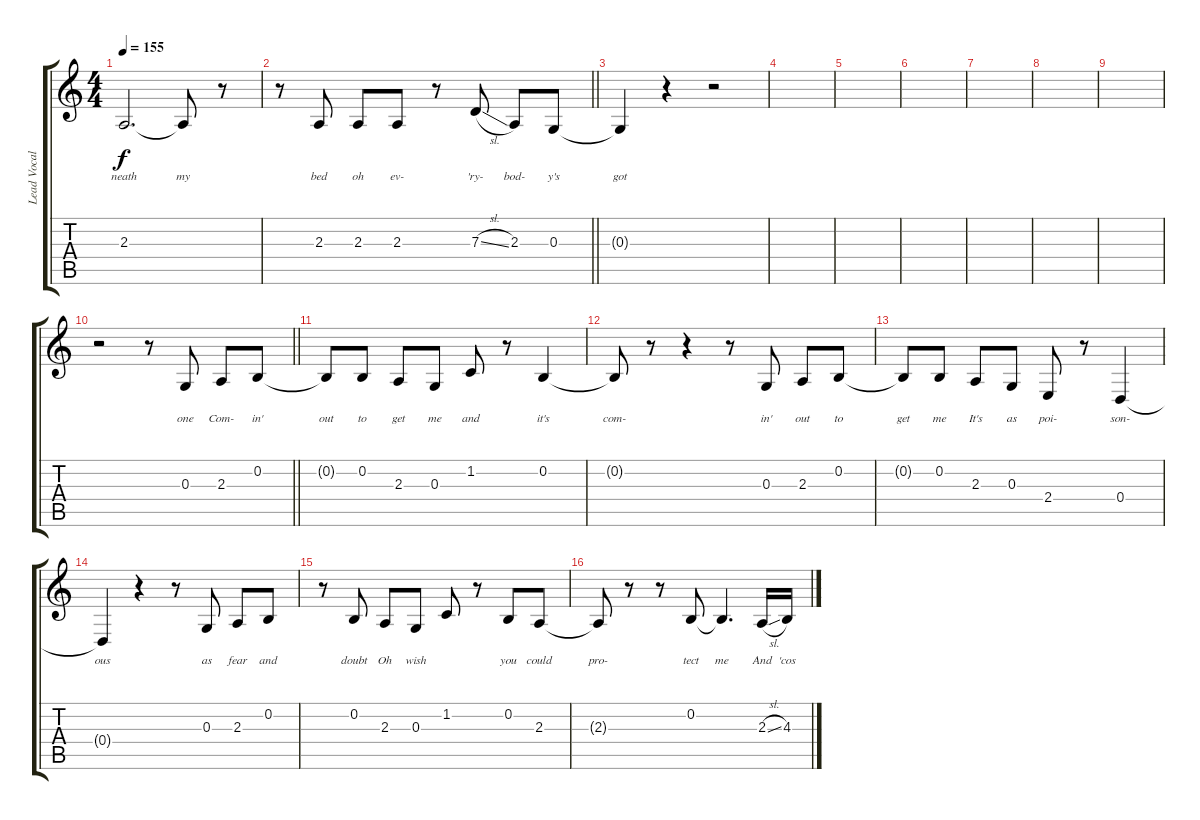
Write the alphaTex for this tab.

\track ("Lead Vocals" "Lead Vocal") {instrument voiceoohs}
\staff {score tabs}
\tuning (E4 B3 G3 D3 A2 E2) {hide}
\ts (4 4)
\tempo 155
\clef g2
\ks c
2.3{t}.2{d lyrics (0 "neath") lyrics (1 "") lyrics (2 "") lyrics (3 "") lyrics (4 "") dy f} 2.3{t}.8{lyrics (0 "my") lyrics (1 "") lyrics (2 "") lyrics (3 "") lyrics (4 "")} r.8 |
\barLineRight lightlight
r.8 2.3.8{lyrics (0 "bed") lyrics (1 "") lyrics (2 "") lyrics (3 "") lyrics (4 "")} 2.3.8{lyrics (0 "oh") lyrics (1 "") lyrics (2 "") lyrics (3 "") lyrics (4 "")} 2.3.8{lyrics (0 "ev-") lyrics (1 "") lyrics (2 "") lyrics (3 "") lyrics (4 "")} r.8 7.3{sl}.8{lyrics (0 "'ry-") lyrics (1 "") lyrics (2 "") lyrics (3 "") lyrics (4 "")} 2.3.8{lyrics (0 "bod-") lyrics (1 "") lyrics (2 "") lyrics (3 "") lyrics (4 "")} 0.3.8{lyrics (0 "y's") lyrics (1 "") lyrics (2 "") lyrics (3 "") lyrics (4 "")} |
0.3{t}.4{lyrics (0 "got") lyrics (1 "") lyrics (2 "") lyrics (3 "") lyrics (4 "")} r.4 r.2 |
|
|
|
|
|
|
\barLineRight lightlight
r.2 r.8 0.3.8{lyrics (0 "one") lyrics (1 "") lyrics (2 "") lyrics (3 "") lyrics (4 "")} 2.3.8{lyrics (0 "Com-") lyrics (1 "") lyrics (2 "") lyrics (3 "") lyrics (4 "")} 0.2.8{lyrics (0 "in'") lyrics (1 "") lyrics (2 "") lyrics (3 "") lyrics (4 "")} |
0.2{t}.8{lyrics (0 "out") lyrics (1 "") lyrics (2 "") lyrics (3 "") lyrics (4 "")} 0.2.8{lyrics (0 "to") lyrics (1 "") lyrics (2 "") lyrics (3 "") lyrics (4 "")} 2.3.8{lyrics (0 "get") lyrics (1 "") lyrics (2 "") lyrics (3 "") lyrics (4 "")} 0.3.8{lyrics (0 "me") lyrics (1 "") lyrics (2 "") lyrics (3 "") lyrics (4 "")} 1.2.8{lyrics (0 "and") lyrics (1 "") lyrics (2 "") lyrics (3 "") lyrics (4 "")} r.8 0.2.4{lyrics (0 "it's") lyrics (1 "") lyrics (2 "") lyrics (3 "") lyrics (4 "")} |
0.2{t}.8{lyrics (0 "com-") lyrics (1 "") lyrics (2 "") lyrics (3 "") lyrics (4 "")} r.8 r.4 r.8 0.3.8{lyrics (0 "in'") lyrics (1 "") lyrics (2 "") lyrics (3 "") lyrics (4 "")} 2.3.8{lyrics (0 "out") lyrics (1 "") lyrics (2 "") lyrics (3 "") lyrics (4 "")} 0.2.8{lyrics (0 "to") lyrics (1 "") lyrics (2 "") lyrics (3 "") lyrics (4 "")} |
0.2{t}.8{lyrics (0 "get") lyrics (1 "") lyrics (2 "") lyrics (3 "") lyrics (4 "")} 0.2.8{lyrics (0 "me") lyrics (1 "") lyrics (2 "") lyrics (3 "") lyrics (4 "")} 2.3.8{lyrics (0 "It's") lyrics (1 "") lyrics (2 "") lyrics (3 "") lyrics (4 "")} 0.3.8{lyrics (0 "as") lyrics (1 "") lyrics (2 "") lyrics (3 "") lyrics (4 "")} 2.4.8{lyrics (0 "poi-") lyrics (1 "") lyrics (2 "") lyrics (3 "") lyrics (4 "")} r.8 0.4.4{lyrics (0 "son-") lyrics (1 "") lyrics (2 "") lyrics (3 "") lyrics (4 "")} |
0.4{t}.4{lyrics (0 "ous") lyrics (1 "") lyrics (2 "") lyrics (3 "") lyrics (4 "")} r.4 r.8 0.3.8{lyrics (0 "as") lyrics (1 "") lyrics (2 "") lyrics (3 "") lyrics (4 "")} 2.3.8{lyrics (0 "fear") lyrics (1 "") lyrics (2 "") lyrics (3 "") lyrics (4 "")} 0.2.8{lyrics (0 "and") lyrics (1 "") lyrics (2 "") lyrics (3 "") lyrics (4 "")} |
r.8 0.2.8{lyrics (0 "doubt") lyrics (1 "") lyrics (2 "") lyrics (3 "") lyrics (4 "")} 2.3.8{lyrics (0 "Oh") lyrics (1 "") lyrics (2 "") lyrics (3 "") lyrics (4 "")} 0.3.8{lyrics (0 "wish") lyrics (1 "") lyrics (2 "") lyrics (3 "") lyrics (4 "")} 1.2.8{lyrics (0 "") lyrics (1 "") lyrics (2 "") lyrics (3 "") lyrics (4 "")} r.8 0.2.8{lyrics (0 "you") lyrics (1 "") lyrics (2 "") lyrics (3 "") lyrics (4 "")} 2.3.8{lyrics (0 "could") lyrics (1 "") lyrics (2 "") lyrics (3 "") lyrics (4 "")} |
2.3{t}.8{lyrics (0 "pro-") lyrics (1 "") lyrics (2 "") lyrics (3 "") lyrics (4 "")} r.8 r.8 0.2.8{lyrics (0 "tect") lyrics (1 "") lyrics (2 "") lyrics (3 "") lyrics (4 "")} 0.2{t}.4{d lyrics (0 "me") lyrics (1 "") lyrics (2 "") lyrics (3 "") lyrics (4 "")} 2.3{sl}.16{lyrics (0 "And") lyrics (1 "") lyrics (2 "") lyrics (3 "") lyrics (4 "")} 4.3{sl}.16{lyrics (0 "'cos") lyrics (1 "") lyrics (2 "") lyrics (3 "") lyrics (4 "")}
